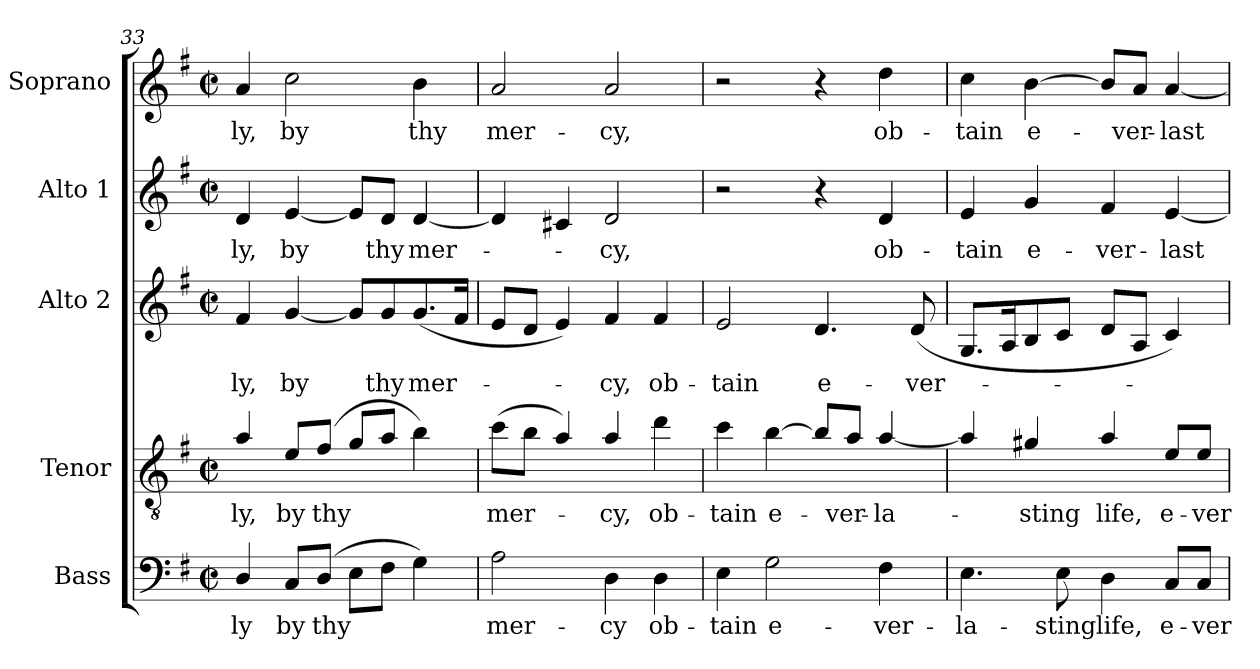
**kern	**text	**kern	**text	**kern	**text	**kern	**text	**kern	**text
*part5	*part5	*part4	*part4	*part3	*part3	*part2	*part2	*part1	*part1
*staff5	*staff5	*staff4	*staff4	*staff3	*staff3	*staff2	*staff2	*staff1	*staff1
*I"Bass	*	*I"Tenor	*	*I"Alto 2	*	*I"Alto 1	*	*I"Soprano	*
*I'B	*	*I'T.	*	*I'A. 2	*	*I'A. 1	*	*I'S	*
!!LO:PB:g=z
*clefF4	*	*clefGv2	*	*clefG2	*	*clefG2	*	*clefG2	*
*	*	*ITrd7c12	*	*	*	*	*	*	*
*k[f#]	*	*k[f#]	*	*k[f#]	*	*k[f#]	*	*k[f#]	*
*G:	*	*G:	*	*G:	*	*G:	*	*G:	*
*M2/2	*	*M2/2	*	*M2/2	*	*M2/2	*	*M2/2	*
*met(c|)	*	*met(c|)	*	*met(c|)	*	*met(c|)	*	*met(c|)	*
=33	=33	=33	=33	=33	=33	=33	=33	=33	=33
!	!LO:LY:b	!	!	!	!	!	!	!	!
!	!	!	!LO:LY:b	!	!	!	!	!	!
!	!	!	!	!	!LO:LY:b	!	!	!	!
!	!	!	!	!	!	!	!LO:LY:b	!	!
!	!	!	!	!	!	!	!	!	!LO:LY:b
4D/	-ly	4A/	-ly,	4f#/	-ly,	4d/	-ly,	4a/	-ly,
!	!LO:LY:b	!	!	!	!	!	!	!	!
!	!	!	!LO:LY:b	!	!	!	!	!	!
!	!	!	!	!	!LO:LY:b	!	!	!	!
!	!	!	!	!	!	!	!LO:LY:b	!	!
!	!	!	!	!	!	!	!	!	!LO:LY:b
8C/L	by	8E/L	by	[<4g/	by	[<4e/	by	2cc\	by
!	!LO:LY:b	!	!	!	!	!	!	!	!
!	!	!	!LO:LY:b	!	!	!	!	!	!
(8D/J	thy	(8F#/J	thy	.	.	.	.	.	.
8E\L	.	8G/L	.	8g/L]	.	8e/L]	.	.	.
!	!	!	!	!	!LO:LY:b	!	!	!	!
!	!	!	!	!	!	!	!LO:LY:b	!	!
8F#\J	.	8A/J	.	8g/	thy	8d/J	thy	.	.
!	!	!	!	!	!LO:LY:b	!	!	!	!
!	!	!	!	!	!	!	!LO:LY:b	!	!
!	!	!	!	!	!	!	!	!	!LO:LY:b
4G\)	.	4B\)	.	(8.g/	mer-	[<4d/	mer-	4b\	thy
.	.	.	.	16f#/Jk	.	.	.	.	.
=34	=34	=34	=34	=34	=34	=34	=34	=34	=34
!	!LO:LY:b	!	!	!	!	!	!	!	!
!	!	!	!LO:LY:b	!	!	!	!	!	!
!	!	!	!	!	!	!	!	!	!LO:LY:b
2A\	mer-	(8c\L	mer-	8e/L	.	4d/]	.	2a/	mer-
.	.	8B\J	.	8d/J	.	.	.	.	.
.	.	4A/)	.	4e/)	.	4c#X/	.	.	.
!	!LO:LY:b	!	!	!	!	!	!	!	!
!	!	!	!LO:LY:b	!	!	!	!	!	!
!	!	!	!	!	!LO:LY:b	!	!	!	!
!	!	!	!	!	!	!	!LO:LY:b	!	!
!	!	!	!	!	!	!	!	!	!LO:LY:b
4D\	-cy	4A/	cy,	4f#/	cy,	2d/	cy,	2a/	-cy,
!	!LO:LY:b	!	!	!	!	!	!	!	!
!	!	!	!LO:LY:b	!	!	!	!	!	!
!	!	!	!	!	!LO:LY:b	!	!	!	!
4D\	ob-	4d\	ob-	4f#/	ob-	.	.	.	.
=35	=35	=35	=35	=35	=35	=35	=35	=35	=35
!	!LO:LY:b	!	!	!	!	!	!	!	!
!	!	!	!LO:LY:b	!	!	!	!	!	!
!	!	!	!	!	!LO:LY:b	!	!	!	!
4E\	-tain	4c\	-tain	2e/	-tain	2r	.	2r	.
!	!LO:LY:b	!	!	!	!	!	!	!	!
!	!	!	!LO:LY:b	!	!	!	!	!	!
2G\	e-	[>4B\	e-	.	.	.	.	.	.
!	!	!	!	!	!LO:LY:b	!	!	!	!
.	.	8B/L]	.	4.d/	e-	4r	.	4r	.
!	!	!	!LO:LY:b	!	!	!	!	!	!
.	.	8A/J	-ver-	.	.	.	.	.	.
!	!LO:LY:b	!	!	!	!	!	!	!	!
!	!	!	!LO:LY:b	!	!	!	!	!	!
!	!	!	!	!	!	!	!LO:LY:b	!	!
!	!	!	!	!	!	!	!	!	!LO:LY:b
4F#\	-ver-	[<4A/	-la-	.	.	4d/	ob-	4dd\	ob-
!	!	!	!	!	!LO:LY:b	!	!	!	!
.	.	.	.	(8d/	-ver-	.	.	.	.
=36	=36	=36	=36	=36	=36	=36	=36	=36	=36
!	!LO:LY:b	!	!	!	!	!	!	!	!
!	!	!	!	!	!	!	!LO:LY:b	!	!
!	!	!	!	!	!	!	!	!	!LO:LY:b
4.E\	-la-	4A/]	.	8.G/L	.	4e/	-tain	4cc\	-tain
.	.	.	.	16A/k	.	.	.	.	.
!	!	!	!LO:LY:b	!	!	!	!	!	!
!	!	!	!	!	!	!	!LO:LY:b	!	!
!	!	!	!	!	!	!	!	!	!LO:LY:b
.	.	4G#X/	sting	8B/	.	4g/	e-	[>4b\	e-
!	!LO:LY:b	!	!	!	!	!	!	!	!
8E\	-sting	.	.	8c/J	.	.	.	.	.
!	!LO:LY:b	!	!	!	!	!	!	!	!
!	!	!	!LO:LY:b	!	!	!	!	!	!
!	!	!	!	!	!	!	!LO:LY:b	!	!
4D\	life,	4A/	life,	8d/L	.	4f#/	-ver-	8b/L]	.
!	!	!	!	!	!	!	!	!	!LO:LY:b
.	.	.	.	8A/J	.	.	.	8a/J	-ver-
!	!LO:LY:b	!	!	!	!	!	!	!	!
!	!	!	!LO:LY:b	!	!	!	!	!	!
!	!	!	!	!	!	!	!LO:LY:b	!	!
!	!	!	!	!	!	!	!	!	!LO:LY:b
8C/L	e-	8E/L	e-	4c/)	.	[<4e/	-last-	[<4a/	-last-
!	!LO:LY:b	!	!	!	!	!	!	!	!
!	!	!	!LO:LY:b	!	!	!	!	!	!
8C/J	-ver-	8E/J	-ver-	.	.	.	.	.	.
=	=	=	=	=	=	=	=	=	=
*-	*-	*-	*-	*-	*-	*-	*-	*-	*-
